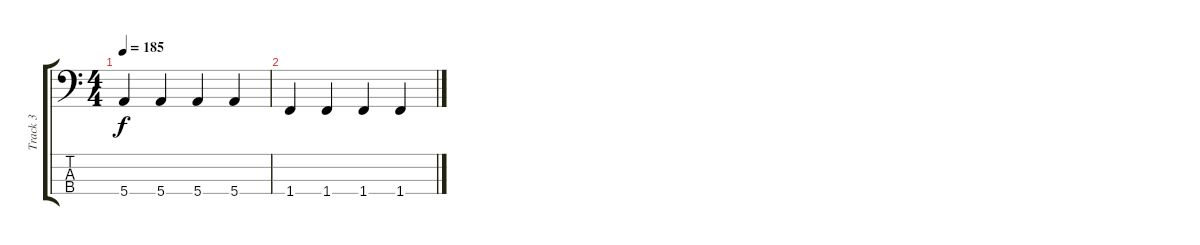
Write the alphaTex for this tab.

\track ("Track 3" "Track 3") {instrument electricbasspick}
\staff {score tabs}
\tuning (G2 D2 A1 E1) {hide}
\ts (4 4)
\tempo 185
\clef f4
\ks c
5.4.4{dy f} 5.4.4 5.4.4 5.4.4 |
1.4.4 1.4.4 1.4.4 1.4.4
